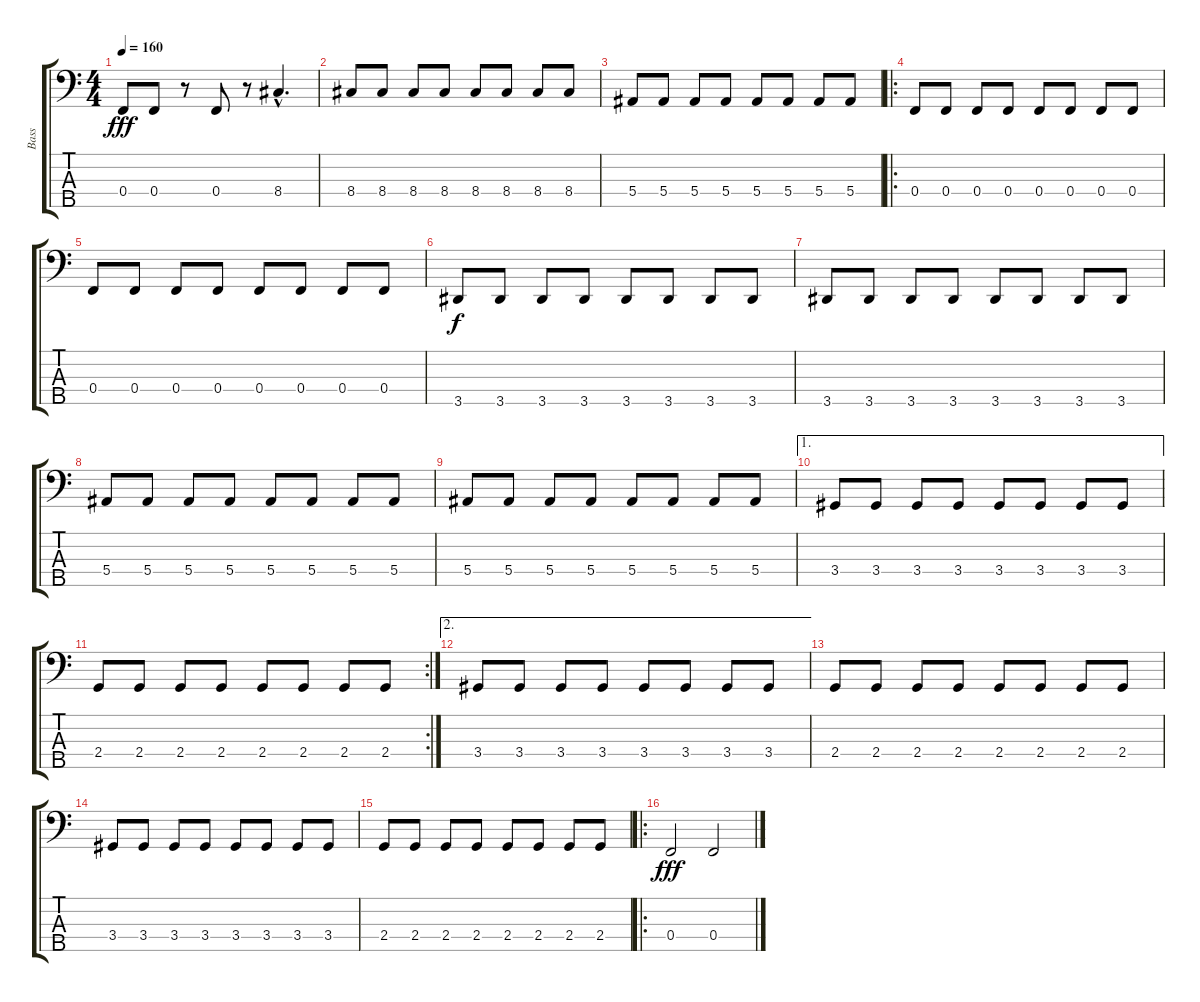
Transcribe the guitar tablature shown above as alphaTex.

\track ("Bass" "Bass") {instrument electricbassfinger}
\staff {score tabs}
\tuning (G2 Eb2 Bb1 F1 C1) {hide}
\ts (4 4)
\tempo 160
\clef f4
\ks c
0.4.8{dy fff} 0.4.8 r.8 0.4.8 r.8 8.4{hac}.4{d} |
8.4.8 8.4.8 8.4.8 8.4.8 8.4.8 8.4.8 8.4.8 8.4.8 |
5.4.8 5.4.8 5.4.8 5.4.8 5.4.8 5.4.8 5.4.8 5.4.8 |
\ro
0.4.8 0.4.8 0.4.8 0.4.8 0.4.8 0.4.8 0.4.8 0.4.8 |
0.4.8 0.4.8 0.4.8 0.4.8 0.4.8 0.4.8 0.4.8 0.4.8 |
3.5.8{dy f} 3.5.8 3.5.8 3.5.8 3.5.8 3.5.8 3.5.8 3.5.8 |
3.5.8 3.5.8 3.5.8 3.5.8 3.5.8 3.5.8 3.5.8 3.5.8 |
5.4.8 5.4.8 5.4.8 5.4.8 5.4.8 5.4.8 5.4.8 5.4.8 |
5.4.8 5.4.8 5.4.8 5.4.8 5.4.8 5.4.8 5.4.8 5.4.8 |
\ae 1
3.4.8 3.4.8 3.4.8 3.4.8 3.4.8 3.4.8 3.4.8 3.4.8 |
\rc 2
2.4.8 2.4.8 2.4.8 2.4.8 2.4.8 2.4.8 2.4.8 2.4.8 |
\ae 2
3.4.8 3.4.8 3.4.8 3.4.8 3.4.8 3.4.8 3.4.8 3.4.8 |
2.4.8 2.4.8 2.4.8 2.4.8 2.4.8 2.4.8 2.4.8 2.4.8 |
3.4.8 3.4.8 3.4.8 3.4.8 3.4.8 3.4.8 3.4.8 3.4.8 |
2.4.8 2.4.8 2.4.8 2.4.8 2.4.8 2.4.8 2.4.8 2.4.8 |
\ro
0.4.2{dy fff} 0.4.2
